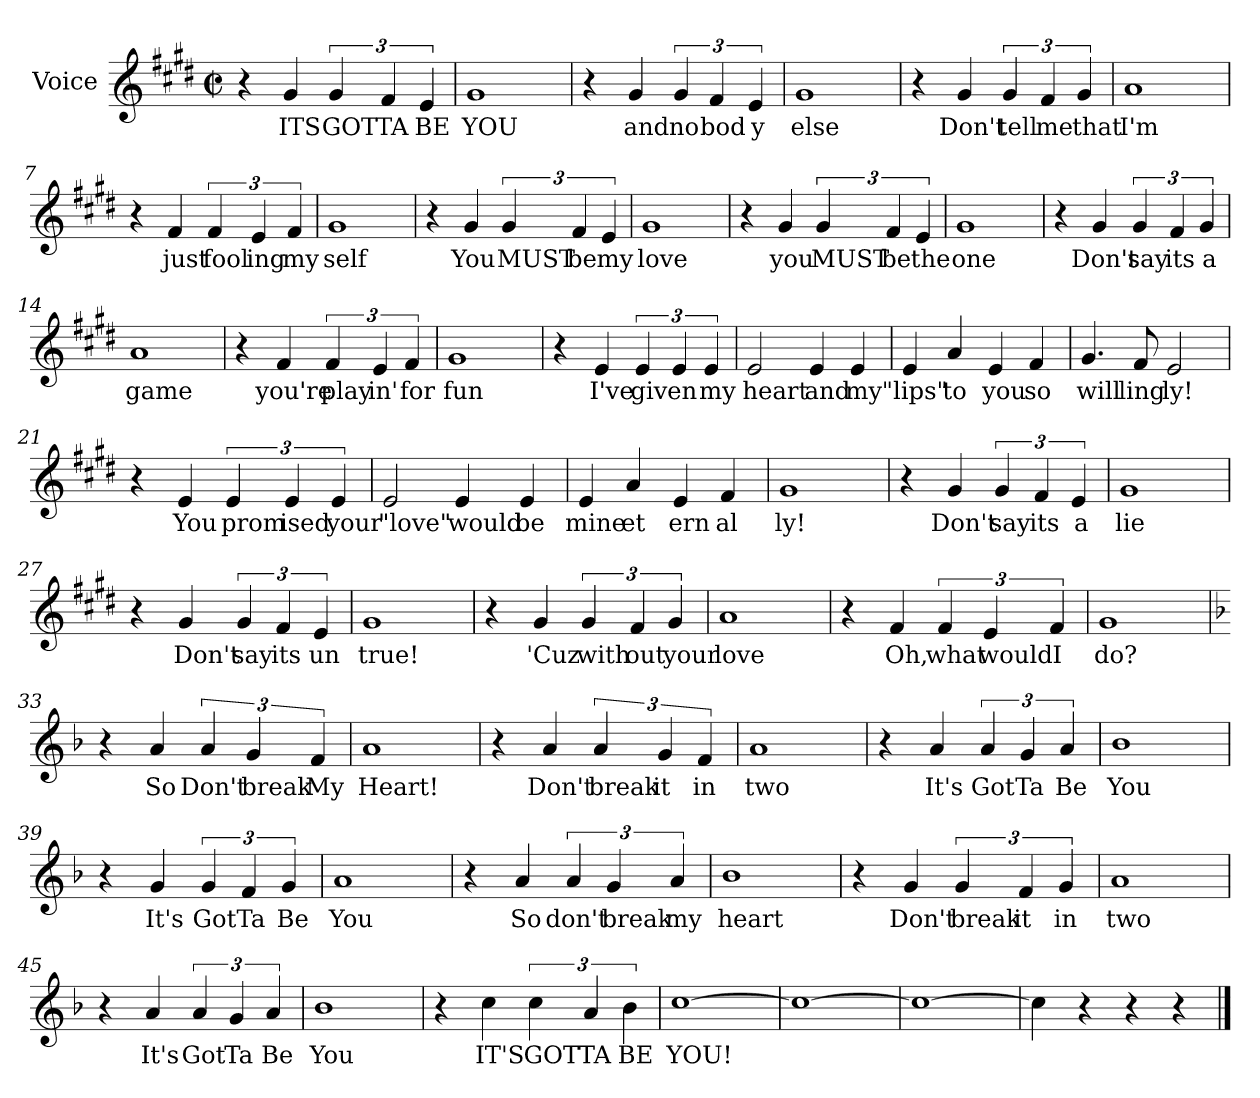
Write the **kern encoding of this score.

**kern	**text
*part1	*part1
*staff1	*staff1
*I"Voice	*
*I'V	*
*clefG2	*
*k[f#c#g#d#]	*
*E:	*
*M2/2	*
*met(c|)	*
=1	=1
4r	.
4g#/	ITS
6g#/	GOT
6f#/	TA
6e/	BE
=2	=2
1g#	YOU
=3	=3
4r	.
4g#/	and
6g#/	no
6f#/	bod
6e/	y
=4	=4
1g#	else
=5	=5
4r	.
4g#/	Don't
6g#/	tell
6f#/	me
6g#/	that
=6	=6
1a	I'm
!!LO:LB:g=z
=7	=7
4r	.
4f#/	just
6f#/	fool
6e/	ing
6f#/	my
=8	=8
1g#	self
=9	=9
4r	.
4g#/	You
6g#/	MUST
6f#/	be
6e/	my
=10	=10
1g#	love
=11	=11
4r	.
4g#/	you
6g#/	MUST
6f#/	be
6e/	the
=12	=12
1g#	one
!!LO:LB:g=z
=13	=13
4r	.
4g#/	Don't
6g#/	say
6f#/	its
6g#/	a
=14	=14
1a	game
=15	=15
4r	.
4f#/	you're
6f#/	play
6e/	in'
6f#/	for
=16	=16
1g#	fun
!!LO:LB:g=z
=17	=17
4r	.
4e/	I've
6e/	giv
6e/	en
6e/	my
=18	=18
2e/	heart
4e/	and
4e/	my
=19	=19
4e/	"lips"
4a/	to
4e/	you
4f#/	so
=20	=20
4.g#/	will
8f#/	ling
2e/	ly!
=21	=21
4r	.
4e/	You
6e/	prom
6e/	ised
6e/	your
!!LO:LB:g=z
=22	=22
2e/	"love"
4e/	would
4e/	be
=23	=23
4e/	mine
4a/	et
4e/	ern
4f#/	al
=24	=24
1g#	ly!
=25	=25
4r	.
4g#/	Don't
6g#/	say
6f#/	its
6e/	a
=26	=26
1g#	lie
=27	=27
4r	.
4g#/	Don't
6g#/	say
6f#/	its
6e/	un
!!LO:LB:g=z
=28	=28
1g#	true!
=29	=29
4r	.
4g#/	'Cuz
6g#/	with
6f#/	out
6g#/	your
=30	=30
1a	love
=31	=31
4r	.
4f#/	Oh,
6f#/	what
6e/	would
6f#/	I
=32	=32
1g#	do?
!!LO:LB:g=z
=33	=33
*k[b-]	*
*F:	*
4r	.
4a/	So
6a/	Don't
6g/	break
6f/	My
=34	=34
1a	Heart!
=35	=35
4r	.
4a/	Don't
6a/	break
6g/	it
6f/	in
=36	=36
1a	two
=37	=37
4r	.
4a/	It's
6a/	Got
6g/	Ta
6a/	Be
=38	=38
1b-	You
!!LO:LB:g=z
=39	=39
4r	.
4g/	It's
6g/	Got
6f/	Ta
6g/	Be
=40	=40
1a	You
=41	=41
4r	.
4a/	So
6a/	don't
6g/	break
6a/	my
=42	=42
1b-	heart
=43	=43
4r	.
4g/	Don't
6g/	break
6f/	it
6g/	in
=44	=44
1a	two
!!LO:LB:g=z
=45	=45
4r	.
4a/	It's
6a/	Got
6g/	Ta
6a/	Be
=46	=46
1b-	You
=47	=47
4r	.
4cc\	IT'S
6cc\	GOT
6a/	TA
6b-\	BE
=48	=48
[1cc	YOU!
=49	=49
1cc_	.
=50	=50
1cc_	.
=51	=51
4cc\]	.
4r	.
4r	.
4r	.
==	==
*-	*-
